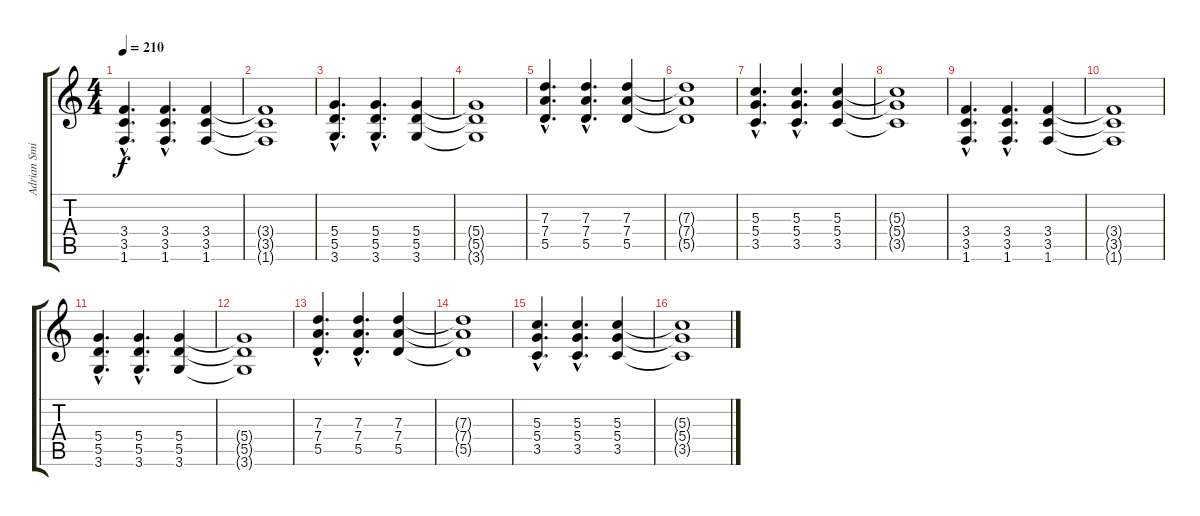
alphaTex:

\track ("Adrian Smith" "Adrian Smi") {instrument distortionguitar}
\staff {score tabs}
\tuning (E4 B3 G3 D3 A2 E2) {hide}
\ts (4 4)
\tempo 210
\clef g2
\ks c
(3.4{hac} 3.5{hac} 1.6{hac}).4{d dy f} (3.4{hac} 3.5{hac} 1.6{hac}).4{d} (3.4 3.5 1.6).4 |
(3.4{t} 3.5{t} 1.6{t}).1 |
(5.4{hac} 5.5{hac} 3.6{hac}).4{d} (5.4{hac} 5.5{hac} 3.6{hac}).4{d} (5.4 5.5 3.6).4 |
(5.4{t} 5.5{t} 3.6{t}).1 |
(7.3{hac} 7.4{hac} 5.5{hac}).4{d} (7.3{hac} 7.4{hac} 5.5{hac}).4{d} (7.3 7.4 5.5).4 |
(7.3{t} 7.4{t} 5.5{t}).1 |
(5.3{hac} 5.4{hac} 3.5{hac}).4{d} (5.3{hac} 5.4{hac} 3.5{hac}).4{d} (5.3 5.4 3.5).4 |
(5.3{t} 5.4{t} 3.5{t}).1 |
(3.4{hac} 3.5{hac} 1.6{hac}).4{d} (3.4{hac} 3.5{hac} 1.6{hac}).4{d} (3.4 3.5 1.6).4 |
(3.4{t} 3.5{t} 1.6{t}).1 |
(5.4{hac} 5.5{hac} 3.6{hac}).4{d} (5.4{hac} 5.5{hac} 3.6{hac}).4{d} (5.4 5.5 3.6).4 |
(5.4{t} 5.5{t} 3.6{t}).1 |
(7.3{hac} 7.4{hac} 5.5{hac}).4{d} (7.3{hac} 7.4{hac} 5.5{hac}).4{d} (7.3 7.4 5.5).4 |
(7.3{t} 7.4{t} 5.5{t}).1 |
(5.3{hac} 5.4{hac} 3.5{hac}).4{d} (5.3{hac} 5.4{hac} 3.5{hac}).4{d} (5.3 5.4 3.5).4 |
(5.3{t} 5.4{t} 3.5{t}).1
